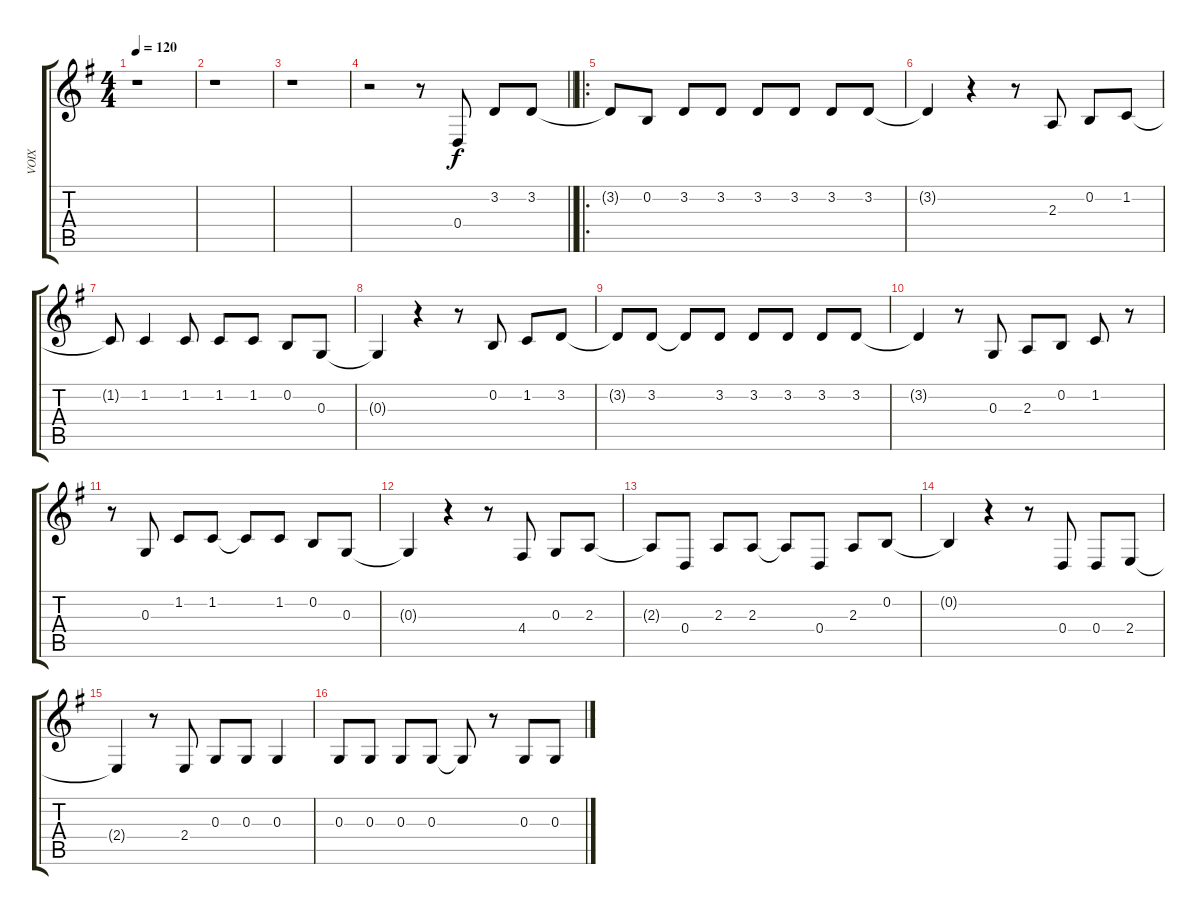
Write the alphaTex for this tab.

\track ("VOIX" "VOIX") {instrument synthvoice}
\staff {score tabs}
\tuning (E4 B3 G3 D3 A2 E2) {hide}
\ts (4 4)
\tempo 120
\clef g2
\ks g
r.1{dy f instrument synthvoice} |
r.1 |
r.1 |
\barLineRight lightlight
r.2 r.8 0.4.8 3.2.8 3.2.8 |
\ro
3.2{t}.8 0.2.8 3.2.8 3.2.8 3.2.8 3.2.8 3.2.8 3.2.8 |
3.2{t}.4 r.4 r.8 2.3.8 0.2.8 1.2.8 |
1.2{t}.8 1.2.4 1.2.8 1.2.8 1.2.8 0.2.8 0.3.8 |
0.3{t}.4 r.4 r.8 0.2.8 1.2.8 3.2.8 |
3.2{t}.8 3.2.8 3.2{t}.8 3.2.8 3.2.8 3.2.8 3.2.8 3.2.8 |
3.2{t}.4 r.8 0.3.8 2.3.8 0.2.8 1.2.8 r.8 |
r.8 0.3.8 1.2.8 1.2.8 1.2{t}.8 1.2.8 0.2.8 0.3.8 |
0.3{t}.4 r.4 r.8 4.4.8 0.3.8 2.3.8 |
2.3{t}.8 0.4.8 2.3.8 2.3.8 2.3{t}.8 0.4.8 2.3.8 0.2.8 |
0.2{t}.4 r.4 r.8 0.4.8 0.4.8 2.4.8 |
2.4{t}.4 r.8 2.4.8 0.3.8 0.3.8 0.3.4 |
0.3.8 0.3.8 0.3.8 0.3.8 0.3{t}.8 r.8 0.3.8 0.3.8
